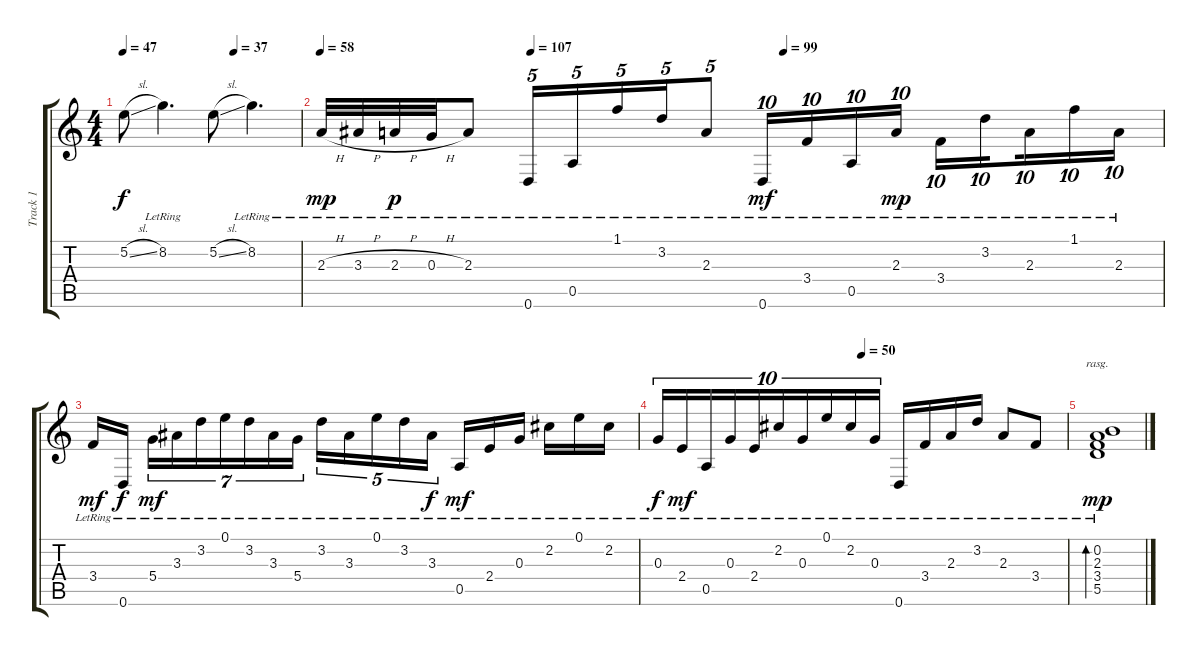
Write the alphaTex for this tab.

\track ("Track 1" "Track 1") {instrument acousticguitarnylon}
\staff {score tabs}
\tuning (E4 B3 G3 D3 A2 D2) {hide}
\ts (4 4)
\tempo 47
\tempo (37 0.625)
\clef g2
\ks c
5.2{sl}.8{dy f} 8.2{lr}.4{d} 5.2{sl}.8 8.2{lr}.4{d} |
\tempo 58
\tempo (107 0.25)
\tempo (99 0.55)
2.3{h lr}.32{dy mp} 3.3{h lr}.32 2.3{h lr}.32{dy p} 0.3{h lr}.32 2.3{lr}.8 0.6{lr}.16{tu (5 4)} 0.5{lr}.16{tu (5 4)} 1.1{lr}.16{tu (5 4)} 3.2{lr}.16{tu (5 4)} 2.3{lr}.8{tu (5 4)} 0.6{lr}.16{tu (10 8) dy mf} 3.4{lr}.16{tu (10 8)} 0.5{lr}.16{tu (10 8)} 2.3{lr}.16{tu (10 8) dy mp} 3.4{lr}.16{tu (10 8)} 3.2{lr}.16{tu (10 8) beam splitsecondary} 2.3{lr}.16{tu (10 8)} 1.1{lr}.16{tu (10 8)} 2.3{lr}.16{tu (10 8)} |
3.4{lr}.16{dy mf} 0.6{lr}.16{dy f beam splitsecondary} 5.4{lr}.16{tu (7 4) dy mf} 3.3{lr}.16{tu (7 4)} 3.2{lr}.16{tu (7 4)} 0.1{lr}.16{tu (7 4)} 3.2{lr}.16{tu (7 4)} 3.3{lr}.16{tu (7 4)} 5.4{lr}.16{tu (7 4) beam splitsecondary} 3.2{lr}.16{tu (5 4)} 3.3{lr}.16{tu (5 4)} 0.1{lr}.16{tu (5 4)} 3.2{lr}.16{tu (5 4)} 3.3{lr}.16{tu (5 4) dy f beam splitsecondary} 0.5{lr}.16{dy mf} 2.4{lr}.16 0.3{lr}.16 2.2{lr}.16 0.1{lr}.16 2.2{lr}.16 |
\tempo (50 0.5)
0.3{lr}.16{tu (10 8) dy f} 2.4{lr}.16{tu (10 8) dy mf} 0.5{lr}.16{tu (10 8)} 0.3{lr}.16{tu (10 8)} 2.4{lr}.16{tu (10 8)} 2.2{lr}.16{tu (10 8)} 0.3{lr}.16{tu (10 8)} 0.1{lr}.16{tu (10 8)} 2.2{lr}.16{tu (10 8)} 0.3{lr}.16{tu (10 8)} 0.6{lr}.16 3.4{lr}.16 2.3{lr}.16 3.2{lr}.16 2.3{lr}.8 3.4{lr}.8 |
(0.2{lr} 2.3{lr} 3.4{lr} 5.5{lr}).1{bd 480 rasg ii dy mp}
